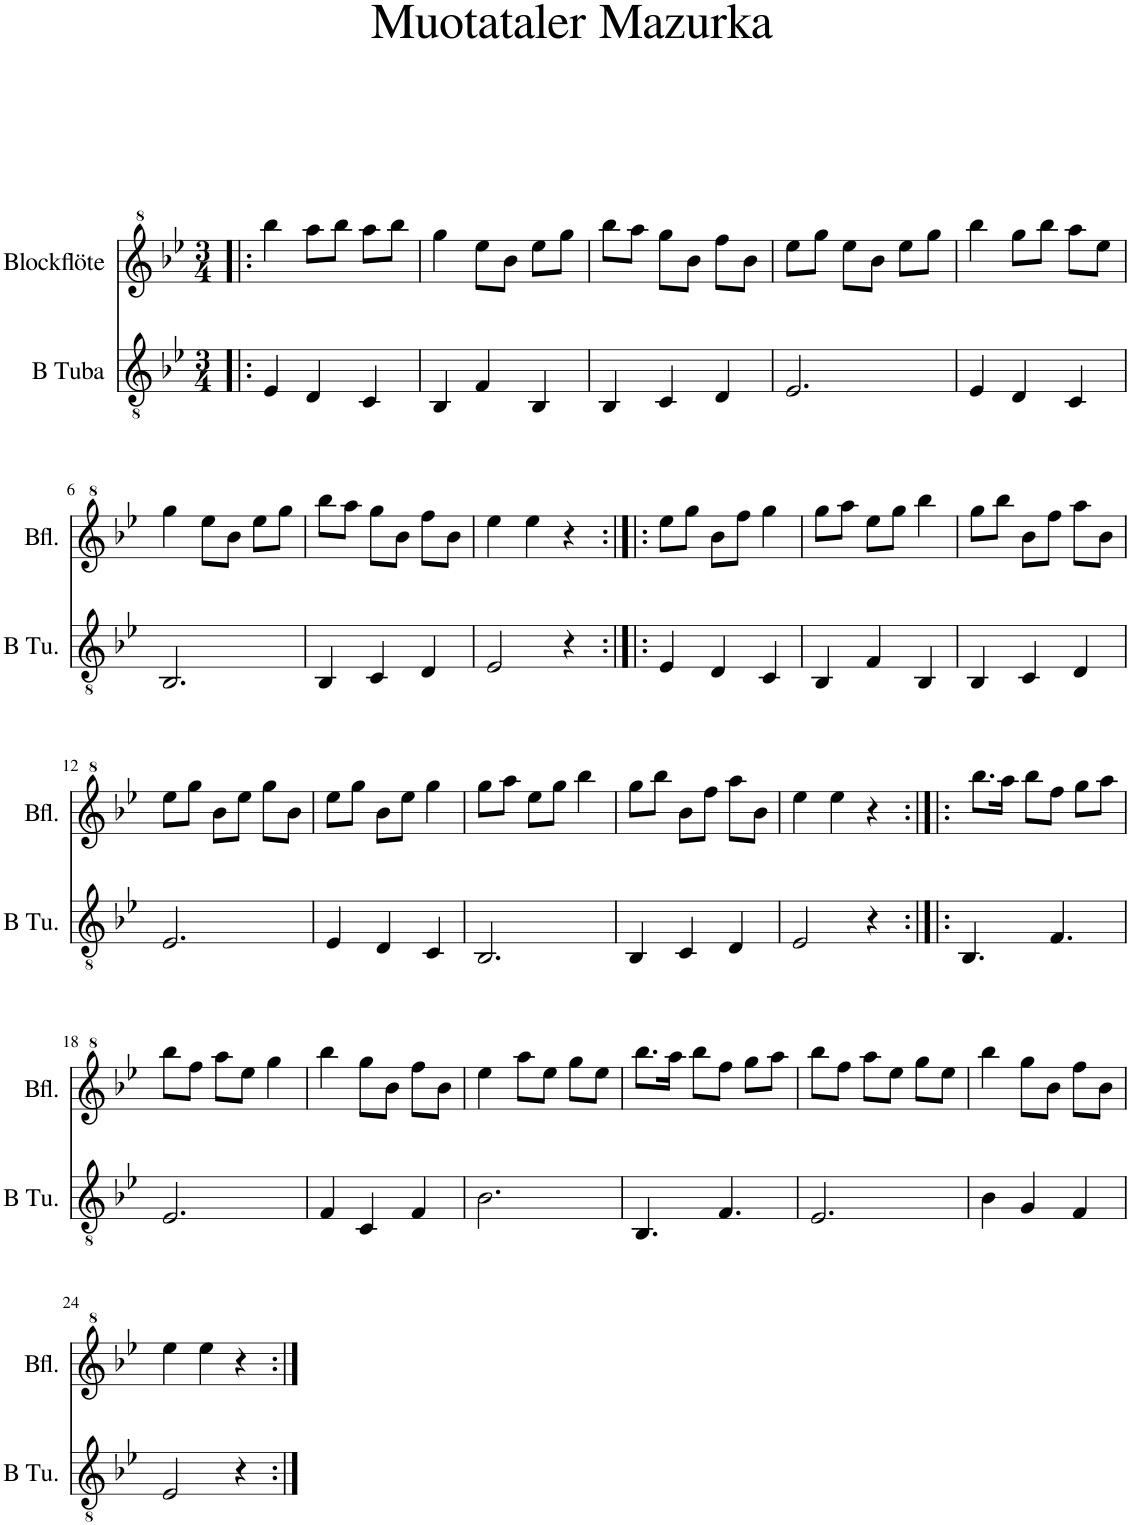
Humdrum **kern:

**kern	**kern
*part2	*part1
*staff2	*staff1
*I"B Tuba	*I"Blockflöte
*I'B Tu.	*I'Bfl.
*clefGv2	*clefG^2
*k[b-e-]	*k[b-e-]
*M3/4	*M3/4
=1!|:	=1!|:
4E-/	4bbb-\
4D/	8aaa\L
.	8bbb-\J
4C/	8aaa\L
.	8bbb-\J
=2	=2
4BB-/	4ggg\
4F/	8eee-\L
.	8bb-\J
4BB-/	8eee-\L
.	8ggg\J
=3	=3
4BB-/	8bbb-\L
.	8aaa\J
4C/	8ggg\L
.	8bb-\J
4D/	8fff\L
.	8bb-\J
=4	=4
2.E-/	8eee-\L
.	8ggg\J
.	8eee-\L
.	8bb-\J
.	8eee-\L
.	8ggg\J
=5	=5
4E-/	4bbb-\
4D/	8ggg\L
.	8bbb-\J
4C/	8aaa\L
.	8eee-\J
!!LO:LB:g=z
=6	=6
2.BB-/	4ggg\
.	8eee-\L
.	8bb-\J
.	8eee-\L
.	8ggg\J
=7	=7
4BB-/	8bbb-\L
.	8aaa\J
4C/	8ggg\L
.	8bb-\J
4D/	8fff\L
.	8bb-\J
=8	=8
2E-/	4eee-\
.	4eee-\
4r	4r
=9:|!|:	=9:|!|:
4E-/	8eee-\L
.	8ggg\J
4D/	8bb-\L
.	8fff\J
4C/	4ggg\
=10	=10
4BB-/	8ggg\L
.	8aaa\J
4F/	8eee-\L
.	8ggg\J
4BB-/	4bbb-\
=11	=11
4BB-/	8ggg\L
.	8bbb-\J
4C/	8bb-\L
.	8fff\J
4D/	8aaa\L
.	8bb-\J
!!LO:LB:g=z
=12	=12
2.E-/	8eee-\L
.	8ggg\J
.	8bb-\L
.	8eee-\J
.	8ggg\L
.	8bb-\J
=13	=13
4E-/	8eee-\L
.	8ggg\J
4D/	8bb-\L
.	8eee-\J
4C/	4ggg\
=14	=14
2.BB-/	8ggg\L
.	8aaa\J
.	8eee-\L
.	8ggg\J
.	4bbb-\
=15	=15
4BB-/	8ggg\L
.	8bbb-\J
4C/	8bb-\L
.	8fff\J
4D/	8aaa\L
.	8bb-\J
=16	=16
2E-/	4eee-\
.	4eee-\
4r	4r
=17:|!|:	=17:|!|:
4.BB-/	8.bbb-\L
.	16aaa\Jk
.	8bbb-\L
4.F/	8fff\J
.	8ggg\L
.	8aaa\J
!!LO:LB:g=z
=18	=18
2.E-/	8bbb-\L
.	8fff\J
.	8aaa\L
.	8eee-\J
.	4ggg\
=19	=19
4F/	4bbb-\
4C/	8ggg\L
.	8bb-\J
4F/	8fff\L
.	8bb-\J
=20	=20
2.B-\	4eee-\
.	8aaa\L
.	8eee-\J
.	8ggg\L
.	8eee-\J
=21	=21
4.BB-/	8.bbb-\L
.	16aaa\Jk
.	8bbb-\L
4.F/	8fff\J
.	8ggg\L
.	8aaa\J
=22	=22
2.E-/	8bbb-\L
.	8fff\J
.	8aaa\L
.	8eee-\J
.	8ggg\L
.	8eee-\J
=23	=23
4B-\	4bbb-\
4G/	8ggg\L
.	8bb-\J
4F/	8fff\L
.	8bb-\J
!!LO:LB:g=z
=24	=24
2E-/	4eee-\
.	4eee-\
4r	4r
=:|!	=:|!
*-	*-
